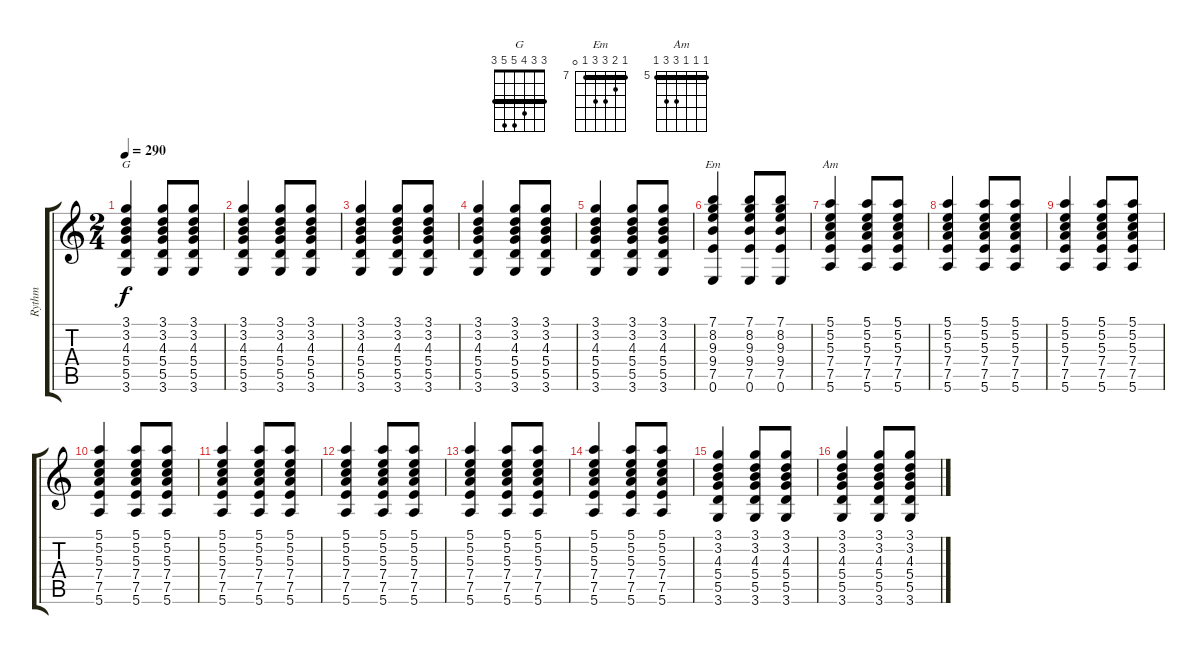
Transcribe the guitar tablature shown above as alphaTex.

\track ("Rythm" "Rythm") {instrument acousticguitarsteel}
\staff {score tabs}
\tuning (E4 B3 G3 D3 A2 E2) {hide}
\chord ("G" 3 3 4 5 5 3) {barre 3}
\chord ("Em" 7 8 9 9 7 0) {firstfret 7 barre 7}
\chord ("Am" 5 5 5 7 7 5) {firstfret 5 barre 5}
\ts (2 4)
\tempo 290
\clef g2
\ks c
(3.1 3.2 4.3 5.4 5.5 3.6).4{ch "G" dy f} (3.1 3.2 4.3 5.4 5.5 3.6).8 (3.1 3.2 4.3 5.4 5.5 3.6).8 |
(3.1 3.2 4.3 5.4 5.5 3.6).4 (3.1 3.2 4.3 5.4 5.5 3.6).8 (3.1 3.2 4.3 5.4 5.5 3.6).8 |
(3.1 3.2 4.3 5.4 5.5 3.6).4 (3.1 3.2 4.3 5.4 5.5 3.6).8 (3.1 3.2 4.3 5.4 5.5 3.6).8 |
(3.1 3.2 4.3 5.4 5.5 3.6).4 (3.1 3.2 4.3 5.4 5.5 3.6).8 (3.1 3.2 4.3 5.4 5.5 3.6).8 |
(3.1 3.2 4.3 5.4 5.5 3.6).4 (3.1 3.2 4.3 5.4 5.5 3.6).8 (3.1 3.2 4.3 5.4 5.5 3.6).8 |
(7.1 8.2 9.3 9.4 7.5 0.6).4{ch "Em"} (7.1 8.2 9.3 9.4 7.5 0.6).8 (7.1 8.2 9.3 9.4 7.5 0.6).8 |
(5.1 5.2 5.3 7.4 7.5 5.6).4{ch "Am"} (5.1 5.2 5.3 7.4 7.5 5.6).8 (5.1 5.2 5.3 7.4 7.5 5.6).8 |
(5.1 5.2 5.3 7.4 7.5 5.6).4 (5.1 5.2 5.3 7.4 7.5 5.6).8 (5.1 5.2 5.3 7.4 7.5 5.6).8 |
(5.1 5.2 5.3 7.4 7.5 5.6).4 (5.1 5.2 5.3 7.4 7.5 5.6).8 (5.1 5.2 5.3 7.4 7.5 5.6).8 |
(5.1 5.2 5.3 7.4 7.5 5.6).4 (5.1 5.2 5.3 7.4 7.5 5.6).8 (5.1 5.2 5.3 7.4 7.5 5.6).8 |
(5.1 5.2 5.3 7.4 7.5 5.6).4 (5.1 5.2 5.3 7.4 7.5 5.6).8 (5.1 5.2 5.3 7.4 7.5 5.6).8 |
(5.1 5.2 5.3 7.4 7.5 5.6).4 (5.1 5.2 5.3 7.4 7.5 5.6).8 (5.1 5.2 5.3 7.4 7.5 5.6).8 |
(5.1 5.2 5.3 7.4 7.5 5.6).4 (5.1 5.2 5.3 7.4 7.5 5.6).8 (5.1 5.2 5.3 7.4 7.5 5.6).8 |
(5.1 5.2 5.3 7.4 7.5 5.6).4 (5.1 5.2 5.3 7.4 7.5 5.6).8 (5.1 5.2 5.3 7.4 7.5 5.6).8 |
(3.1 3.2 4.3 5.4 5.5 3.6).4 (3.1 3.2 4.3 5.4 5.5 3.6).8 (3.1 3.2 4.3 5.4 5.5 3.6).8 |
(3.1 3.2 4.3 5.4 5.5 3.6).4 (3.1 3.2 4.3 5.4 5.5 3.6).8 (3.1 3.2 4.3 5.4 5.5 3.6).8
